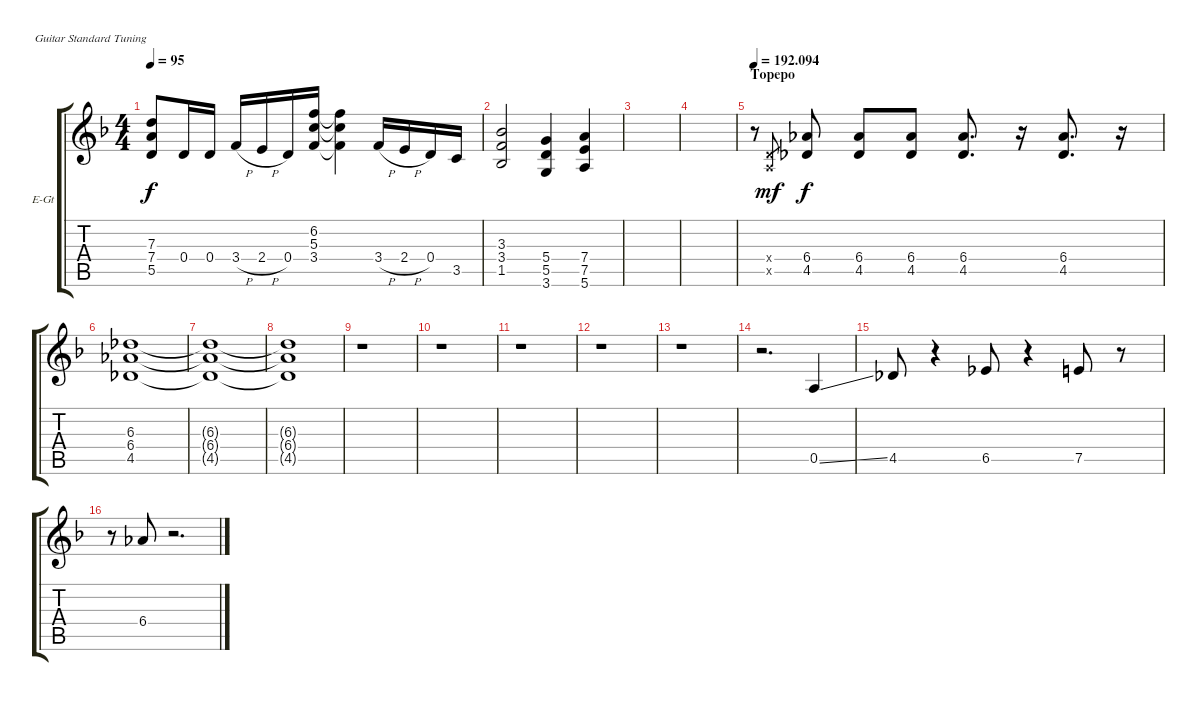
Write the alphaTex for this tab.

\bracketExtendMode groupsimilarinstruments
\firstSystemTrackNameOrientation horizontal
\otherSystemsTrackNameOrientation horizontal
\track ("Вячеслав Молчанов" "E-Gt") {instrument distortionguitar}
\staff {score tabs}
\tuning (E4 B3 G3 D3 A2 E2)
\ts (4 4)
\tempo 95
\clef g2
\scale
0.333333
\ks f
(7.3 7.4 5.5).8{dy f} 0.4.16 0.4.16 3.4{h}.16 2.4{h}.16 0.4.16 (6.2 5.3 3.4).16 (6.2{t} 5.3{t} 3.4{t}).4 3.4{h}.16 2.4{h}.16 0.4.16 3.5.16 |
\scale
0.333333 (3.3 3.4 1.5).2 (5.4 5.5 3.6).4 (7.4 7.5 5.6).4 |
|
|
\section ("" "Тореро")
\tempo
192.094 r.8 (0.4{x} 0.5{x}).8{gr dy mf} (6.4 4.5).8{dy f} (6.4 4.5).8 (6.4 4.5).8 (6.4 4.5).8{d} r.16 (6.4 4.5).8{d} r.16 |
(6.3 6.4 4.5).1 |
(6.3{t} 6.4{t} 4.5{t}).1 |
(6.3{t} 6.4{t} 4.5{t}).1 |
r.1 |
r.1 |
r.1 |
r.1 |
r.1 |
r.2{d} 0.5{ss}.4 |
4.5.8 r.4 6.5.8 r.4 7.5.8 r.8 |
r.8 6.4.8 r.2{d}
